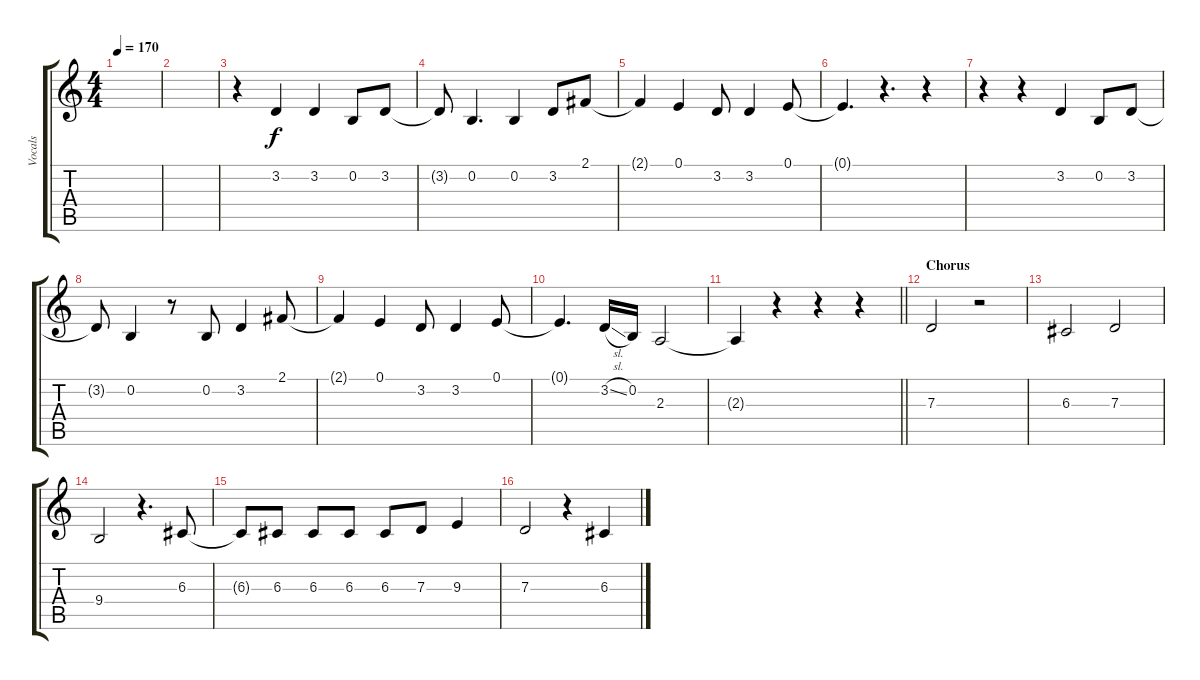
\track ("Vocals" "Vocals") {instrument altosax}
\staff {score tabs}
\tuning (E4 B3 G3 D3 A2 E2) {hide}
\ts (4 4)
\tempo 170
\clef g2
\ks c
|
|
r.4 3.2.4 3.2.4 0.2.8 3.2.8 |
3.2{t}.8 0.2.4{d} 0.2.4 3.2.8 2.1.8 |
2.1{t}.4 0.1.4 3.2.8 3.2.4 0.1.8 |
0.1{t}.4{d} r.4{d} r.4 |
r.4 r.4 3.2.4 0.2.8 3.2.8 |
3.2{t}.8 0.2.4 r.8 0.2.8 3.2.4 2.1.8 |
2.1{t}.4 0.1.4 3.2.8 3.2.4 0.1.8 |
0.1{t}.4{d} 3.2{sl}.16 0.2.16 2.3.2 |
\barLineRight lightlight
2.3{t}.4 r.4 r.4 r.4 |
\section ("" "Chorus")
7.3.2 r.2 |
6.3.2 7.3.2 |
9.4.2 r.4{d} 6.3.8 |
6.3{t}.8 6.3.8 6.3.8 6.3.8 6.3.8 7.3.8 9.3.4 |
7.3.2 r.4 6.3.4
